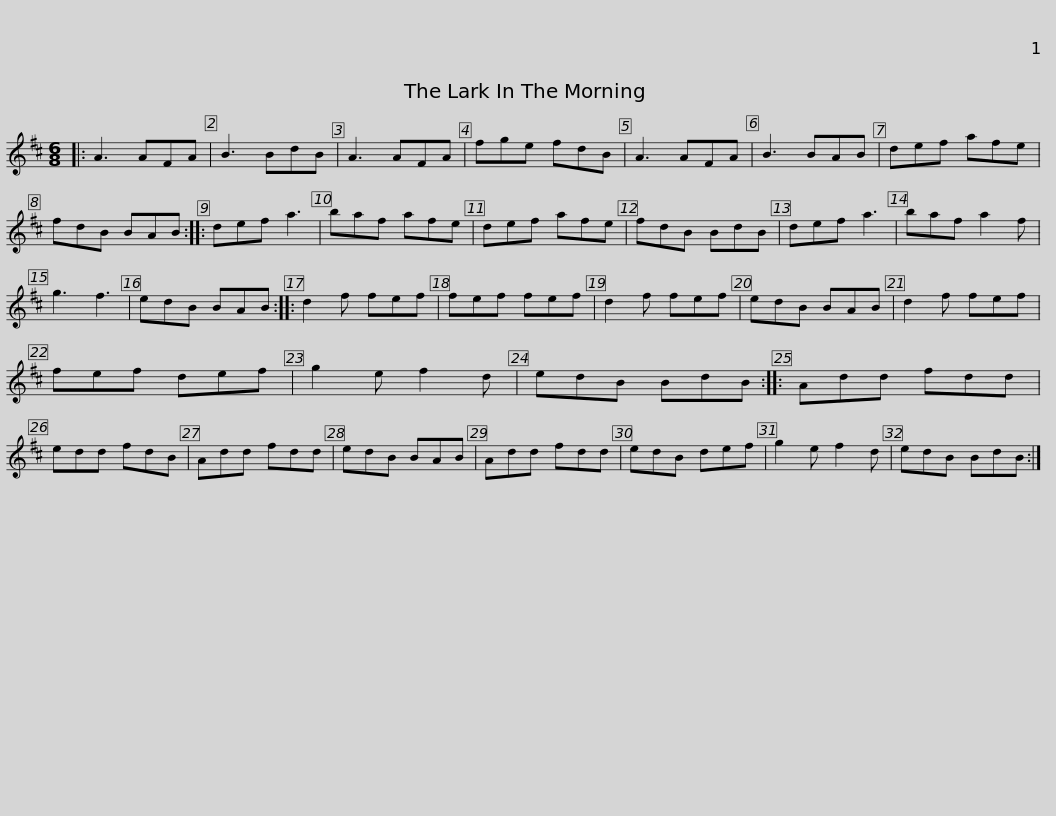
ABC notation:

X:1
L:1/8
M:6/8
I:linebreak $
K:D
V:1 treble
V:1
|: A3 AFA | B3 BdB | A3 AFA | fge fdB | A3 AFA | %5
 B3 BAB | def afe | fdB BAB ::$ def a3 | baf afe | %10
 def afe | fdB BdB | def a3 | baf a2 f | g3 f3 | %15
 edB BAB ::$ d2 f fef | fef fef | d2 f fef | edB BAB | %20
 d2 f fef | fef def | g2 e f2 d | edB BdB ::$ Add fdd | %25
 edd fdB | Add fdd | edB BAB | Add fdd | edB def | %30
 g2 e f2 d |$ edB BdB :| %32
